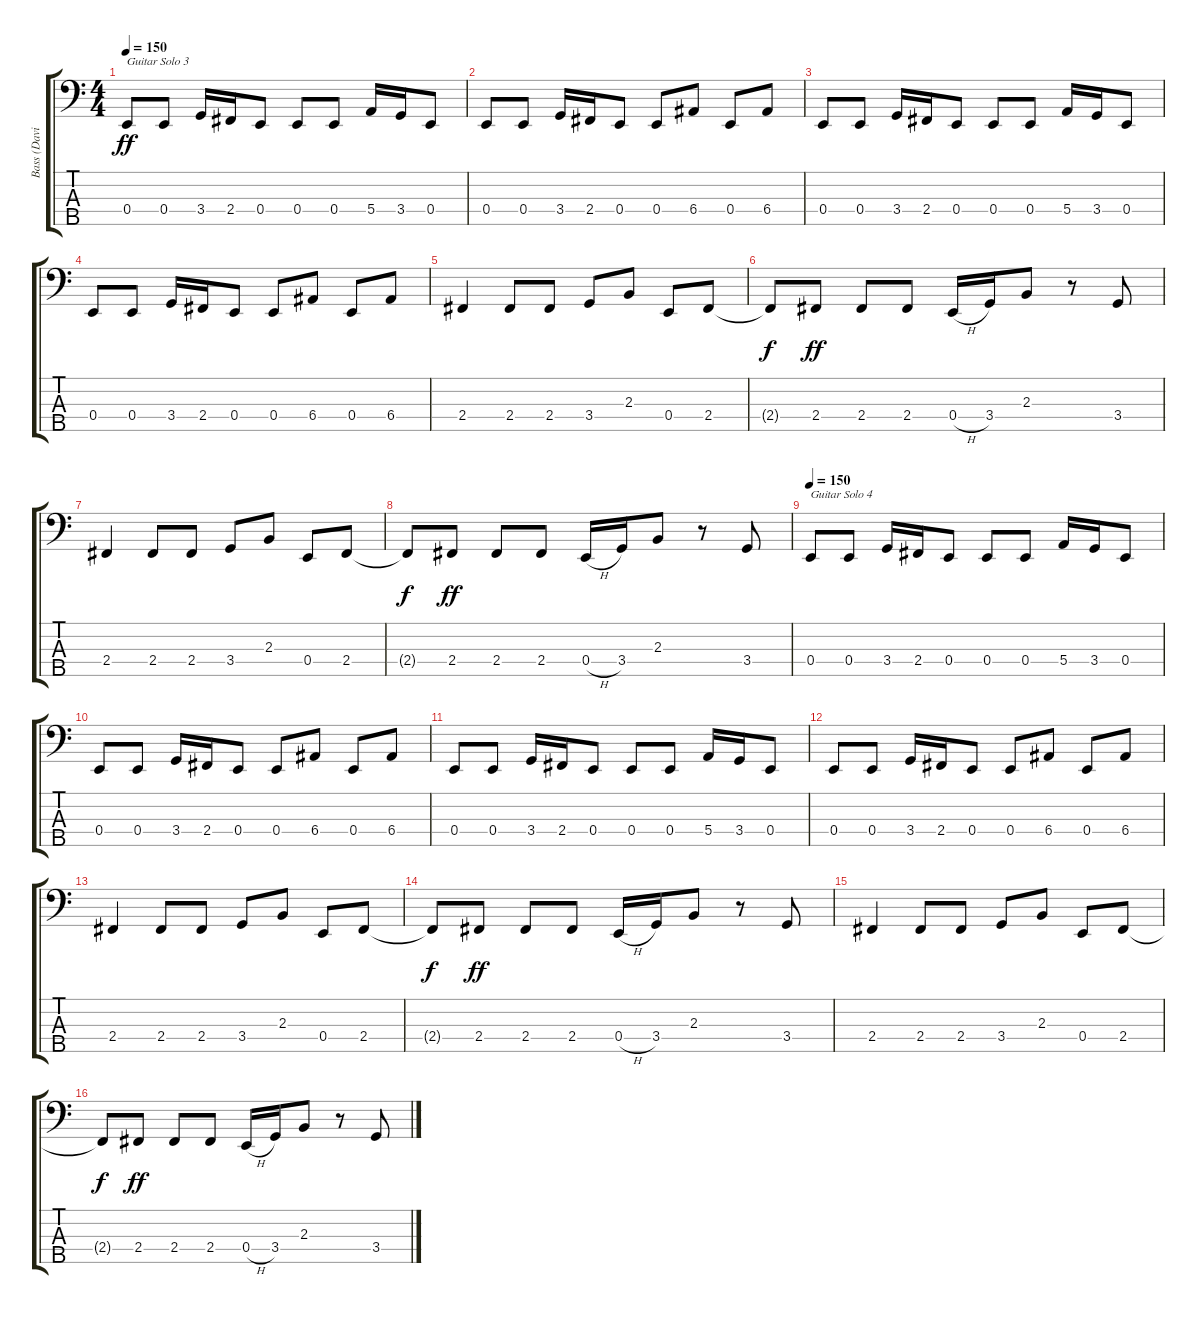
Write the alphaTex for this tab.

\track ("Bass (David Ellefson)" "Bass (Davi") {instrument electricbasspick}
\staff {score tabs}
\tuning (G2 D2 A1 E1 B0) {hide}
\ts (4 4)
\tempo 150
\clef f4
\ks c
0.4.8{txt "Guitar Solo 3" dy ff} 0.4.8 3.4.16 2.4.16 0.4.8 0.4.8 0.4.8 5.4.16 3.4.16 0.4.8 |
0.4.8 0.4.8 3.4.16 2.4.16 0.4.8 0.4.8 6.4.8 0.4.8 6.4.8 |
0.4.8 0.4.8 3.4.16 2.4.16 0.4.8 0.4.8 0.4.8 5.4.16 3.4.16 0.4.8 |
0.4.8 0.4.8 3.4.16 2.4.16 0.4.8 0.4.8 6.4.8 0.4.8 6.4.8 |
2.4.4 2.4.8 2.4.8 3.4.8 2.3.8 0.4.8 2.4.8 |
2.4{t}.8{dy f} 2.4.8{dy ff} 2.4.8 2.4.8 0.4{h}.16 3.4.16 2.3.8 r.8 3.4.8 |
2.4.4 2.4.8 2.4.8 3.4.8 2.3.8 0.4.8 2.4.8 |
2.4{t}.8{dy f} 2.4.8{dy ff} 2.4.8 2.4.8 0.4{h}.16 3.4.16 2.3.8 r.8 3.4.8 |
\tempo 150
0.4.8{txt "Guitar Solo 4"} 0.4.8 3.4.16 2.4.16 0.4.8 0.4.8 0.4.8 5.4.16 3.4.16 0.4.8 |
0.4.8 0.4.8 3.4.16 2.4.16 0.4.8 0.4.8 6.4.8 0.4.8 6.4.8 |
0.4.8 0.4.8 3.4.16 2.4.16 0.4.8 0.4.8 0.4.8 5.4.16 3.4.16 0.4.8 |
0.4.8 0.4.8 3.4.16 2.4.16 0.4.8 0.4.8 6.4.8 0.4.8 6.4.8 |
2.4.4 2.4.8 2.4.8 3.4.8 2.3.8 0.4.8 2.4.8 |
2.4{t}.8{dy f} 2.4.8{dy ff} 2.4.8 2.4.8 0.4{h}.16 3.4.16 2.3.8 r.8 3.4.8 |
2.4.4 2.4.8 2.4.8 3.4.8 2.3.8 0.4.8 2.4.8 |
2.4{t}.8{dy f} 2.4.8{dy ff} 2.4.8 2.4.8 0.4{h}.16 3.4.16 2.3.8 r.8 3.4.8
